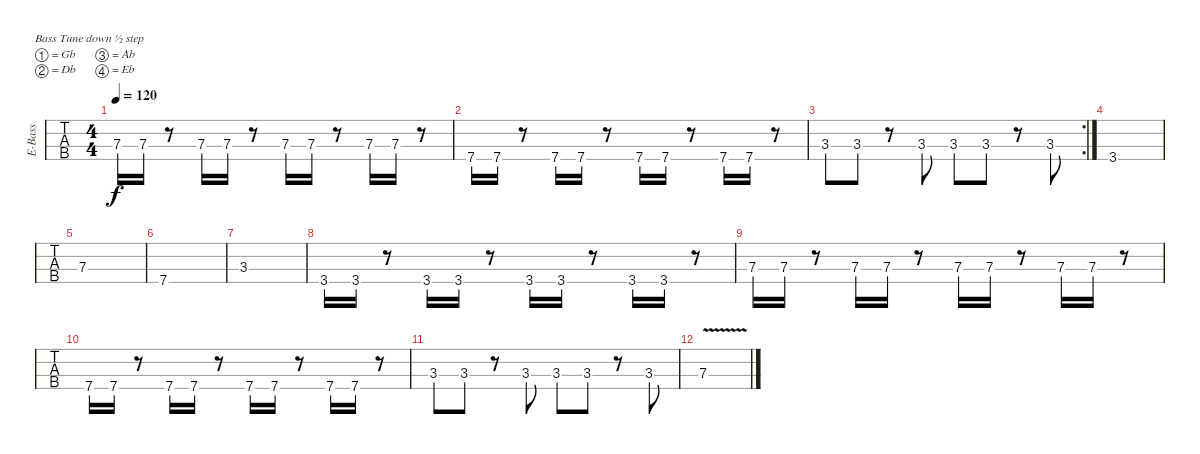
\bracketExtendMode groupsimilarinstruments
\otherSystemsTrackNameOrientation horizontal
\track ("Electric Bass" "E-Bass") {instrument electricbassfinger}
\staff {tabs}
\tuning (Gb2 Db2 Ab1 Eb1)
\ts (4 4)
\tempo 120
\clef f4
\ks c
7.3.16{dy f} 7.3.16 r.8 7.3.16 7.3.16 r.8 7.3.16 7.3.16 r.8 7.3.16 7.3.16 r.8 |
7.4.16 7.4.16 r.8 7.4.16 7.4.16 r.8 7.4.16 7.4.16 r.8 7.4.16 7.4.16 r.8 |
\rc 2
3.3.8 3.3.8 r.8 3.3.8 3.3.8 3.3.8 r.8 3.3.8 |
3.4.1 |
7.3.1 |
7.4.1 |
3.3.1 |
3.4.16 3.4.16 r.8 3.4.16 3.4.16 r.8 3.4.16 3.4.16 r.8 3.4.16 3.4.16 r.8 |
7.3.16 7.3.16 r.8 7.3.16 7.3.16 r.8 7.3.16 7.3.16 r.8 7.3.16 7.3.16 r.8 |
7.4.16 7.4.16 r.8 7.4.16 7.4.16 r.8 7.4.16 7.4.16 r.8 7.4.16 7.4.16 r.8 |
3.3.8 3.3.8 r.8 3.3.8 3.3.8 3.3.8 r.8 3.3.8 |
7.3{v}.1
